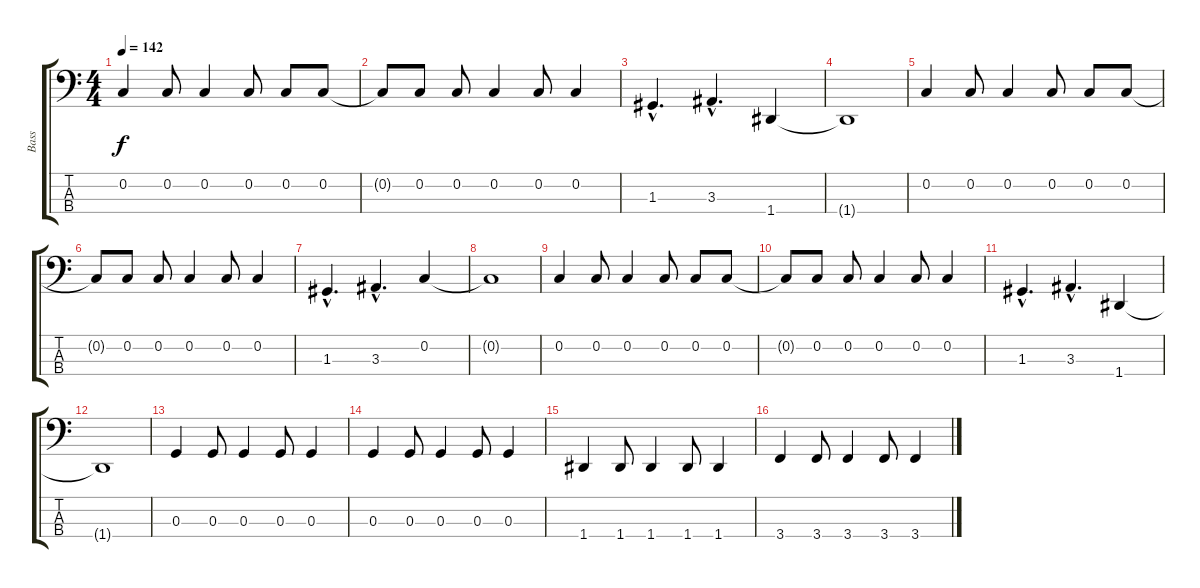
\track ("Bass" "Bass") {instrument electricbassfinger}
\staff {score tabs}
\tuning (F2 C2 G1 D1) {hide}
\ts (4 4)
\tempo 142
\clef f4
\ks c
0.2.4{dy f} 0.2.8 0.2.4 0.2.8 0.2.8 0.2.8 |
0.2{t}.8 0.2.8 0.2.8 0.2.4 0.2.8 0.2.4 |
1.3{hac}.4{d} 3.3{hac}.4{d} 1.4.4 |
1.4{t}.1 |
0.2.4 0.2.8 0.2.4 0.2.8 0.2.8 0.2.8 |
0.2{t}.8 0.2.8 0.2.8 0.2.4 0.2.8 0.2.4 |
1.3{hac}.4{d} 3.3{hac}.4{d} 0.2.4 |
0.2{t}.1 |
0.2.4 0.2.8 0.2.4 0.2.8 0.2.8 0.2.8 |
0.2{t}.8 0.2.8 0.2.8 0.2.4 0.2.8 0.2.4 |
1.3{hac}.4{d} 3.3{hac}.4{d} 1.4.4 |
1.4{t}.1 |
0.3.4 0.3.8 0.3.4 0.3.8 0.3.4 |
0.3.4 0.3.8 0.3.4 0.3.8 0.3.4 |
1.4.4 1.4.8 1.4.4 1.4.8 1.4.4 |
3.4.4 3.4.8 3.4.4 3.4.8 3.4.4
